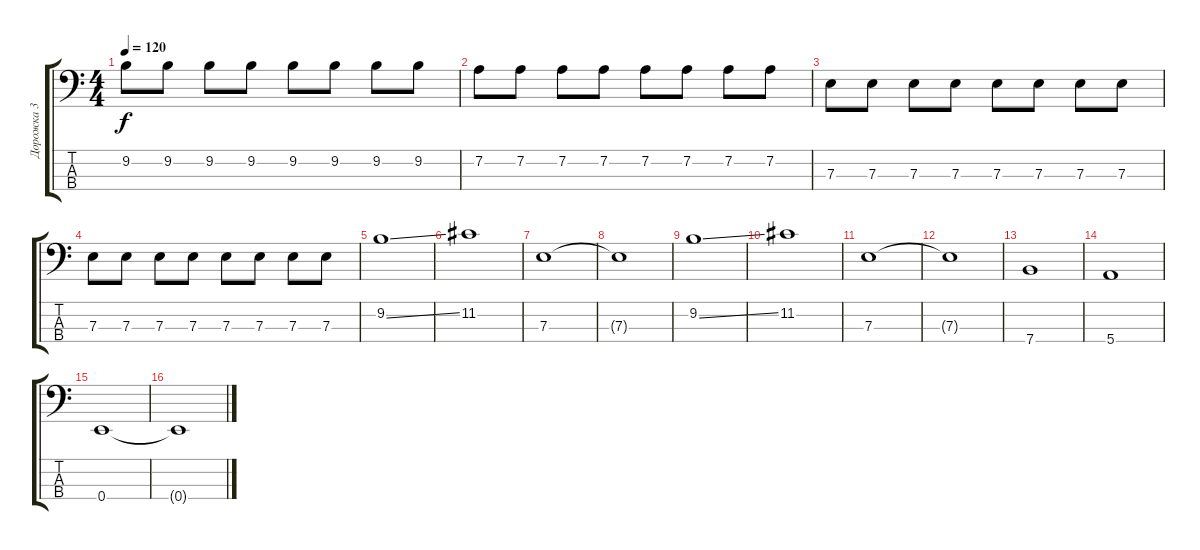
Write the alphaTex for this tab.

\track ("Дорожка 3" "Дорожка 3") {instrument electricbassfinger}
\staff {score tabs}
\tuning (G2 D2 A1 E1) {hide}
\ts (4 4)
\tempo 120
\clef f4
\ks c
9.2.8{dy f} 9.2.8 9.2.8 9.2.8 9.2.8 9.2.8 9.2.8 9.2.8 |
7.2.8 7.2.8 7.2.8 7.2.8 7.2.8 7.2.8 7.2.8 7.2.8 |
7.3.8 7.3.8 7.3.8 7.3.8 7.3.8 7.3.8 7.3.8 7.3.8 |
7.3.8 7.3.8 7.3.8 7.3.8 7.3.8 7.3.8 7.3.8 7.3.8 |
9.2{ss}.1 |
11.2.1 |
7.3.1 |
7.3{t}.1 |
9.2{ss}.1 |
11.2.1 |
7.3.1 |
7.3{t}.1 |
7.4.1 |
5.4.1 |
0.4.1 |
0.4{t}.1
